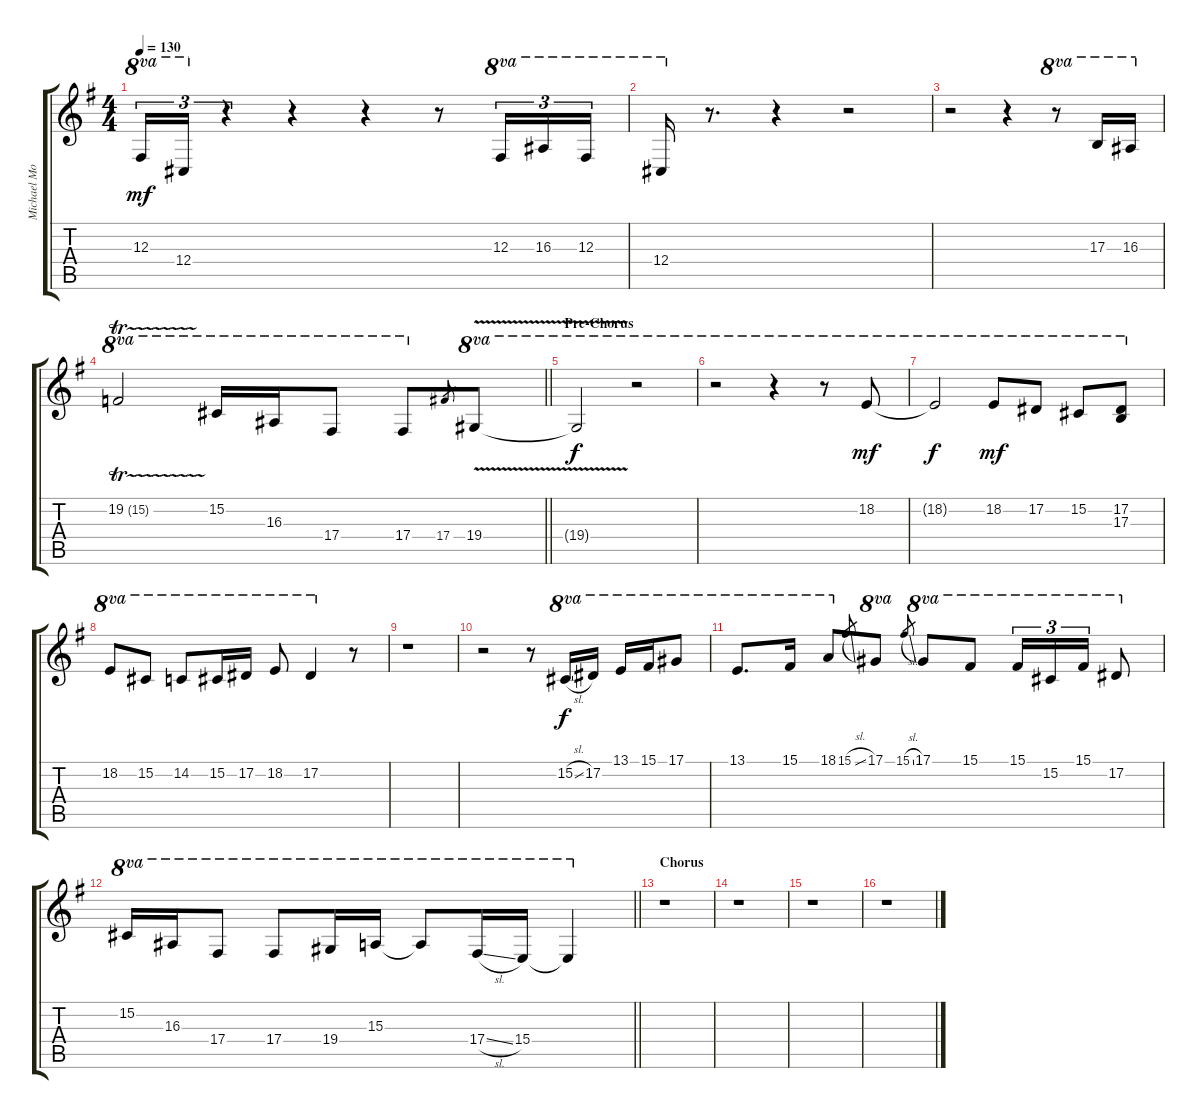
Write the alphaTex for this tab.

\track ("Michael Monroe - Harmonica" "Michael Mo") {instrument harmonica}
\staff {score tabs}
\tuning (Eb4 Bb3 Gb3 Db3 Ab2 Eb2) {hide}
\ts (4 4)
\tempo 130
\clef g2
\ks g
12.3.16{tu (3 2) ot 8va dy mf} 12.4.16{tu (3 2) ot 8va} r.4{tu (3 2)} r.4 r.4 r.8 12.3.16{tu (3 2) ot 8va} 16.3.16{tu (3 2) ot 8va} 12.3.16{tu (3 2) ot 8va} |
12.4.16{ot 8va} r.8{d} r.4 r.2 |
r.2 r.4 r.8{ot 8va} 17.3.16{ot 8va} 16.3.16{ot 8va} |
\barLineRight lightlight
19.2{tr (15 32)}.2{ot 8va} 15.2.16{ot 8va} 16.3.16{ot 8va} 17.4.8{ot 8va} 17.4.8{ot 8va} 17.4.8{gr} 19.4{v}.8{ot 8va} |
\section ("" "Pre-Chorus")
19.4{t}.2{ot 8va dy f} r.2{ot 8va} |
r.2{ot 8va} r.4{ot 8va} r.8{ot 8va} 18.2.8{ot 8va dy mf} |
18.2{t}.2{ot 8va dy f} 18.2.8{ot 8va dy mf} 17.2.8{ot 8va} 15.2.8{ot 8va} (17.2 17.3).8{ot 8va} |
18.2.8{ot 8va} 15.2.8{ot 8va} 14.2.8{ot 8va} 15.2.16{ot 8va} 17.2.16{ot 8va} 18.2.8{ot 8va} 17.2.4{ot 8va} r.8 |
r.1 |
r.2 r.8 15.2{sl}.16{ot 8va dy f} 17.2.16{ot 8va} 13.1.16{ot 8va} 15.1.16{ot 8va} 17.1.8{ot 8va} |
13.1.8{d ot 8va} 15.1.16{ot 8va} 18.1.8{ot 8va} 15.1{sl}.8{gr} 17.1.8{ot 8va} 15.1{sl}.8{gr} 17.1.8{ot 8va} 15.1.8{ot 8va} 15.1.16{tu (3 2) ot 8va} 15.2.16{tu (3 2) ot 8va} 15.1.16{tu (3 2) ot 8va} 17.2.8{ot 8va} |
\barLineRight lightlight
15.2.16{ot 8va} 16.3.16{ot 8va} 17.4.8{ot 8va} 17.4.8{ot 8va} 19.4.16{ot 8va} 15.3.16{ot 8va} 15.3{t}.8{ot 8va} 17.4{sl}.16{ot 8va} 15.4.16{ot 8va} 15.4{t}.4{ot 8va} |
\section ("" "Chorus")
r.1 |
r.1 |
r.1 |
r.1
